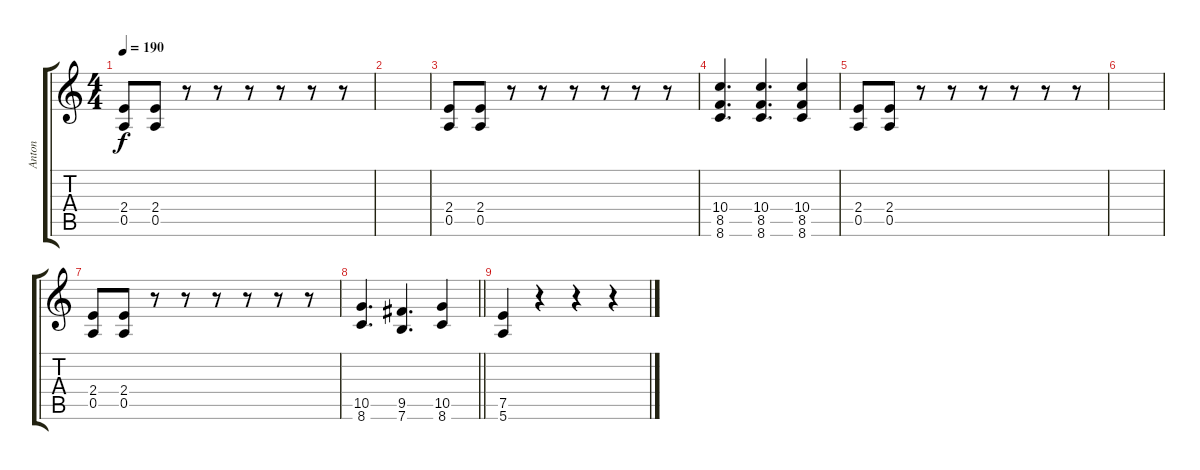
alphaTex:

\track ("Anton" "Anton") {instrument overdrivenguitar}
\staff {score tabs}
\tuning (E4 B3 G3 D3 A2 E2) {hide}
\ts (4 4)
\tempo 190
\clef g2
\ks c
(2.4 0.5).8{dy f} (2.4 0.5).8 r.8 r.8 r.8 r.8 r.8 r.8 |
|
(2.4 0.5).8 (2.4 0.5).8 r.8 r.8 r.8 r.8 r.8 r.8 |
(10.4 8.5 8.6).4{d} (10.4 8.5 8.6).4{d} (10.4 8.5 8.6).4 |
(2.4 0.5).8 (2.4 0.5).8 r.8 r.8 r.8 r.8 r.8 r.8 |
|
(2.4 0.5).8 (2.4 0.5).8 r.8 r.8 r.8 r.8 r.8 r.8 |
\barLineRight lightlight
(10.5 8.6).4{d} (9.5 7.6).4{d} (10.5 8.6).4 |
(7.5 5.6).4 r.4 r.4 r.4
